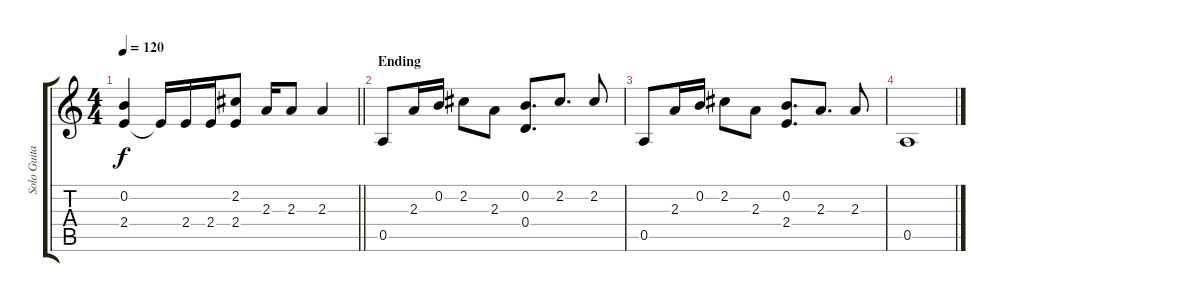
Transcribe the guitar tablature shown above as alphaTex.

\track ("Solo Guitar" "Solo Guita") {instrument acousticguitarsteel}
\staff {score tabs}
\tuning (E4 B3 G3 D3 A2 E2) {hide}
\ts (4 4)
\tempo 120
\clef g2
\barLineRight lightlight
\ks c
(0.2 2.4).4{dy f} 2.4{t}.16 2.4.16 2.4.16 (2.2 2.4).8 2.3.16 2.3.8 2.3.4 |
\section ("" "Ending")
0.5.8 2.3.16 0.2.16 2.2.8 2.3.8 (0.2 0.4).8{d} 2.2.8{d} 2.2.8{beam Up} |
0.5.8 2.3.16 0.2.16 2.2.8 2.3.8 (0.2 2.4).8{d} 2.3.8{d} 2.3.8 |
0.5.1
